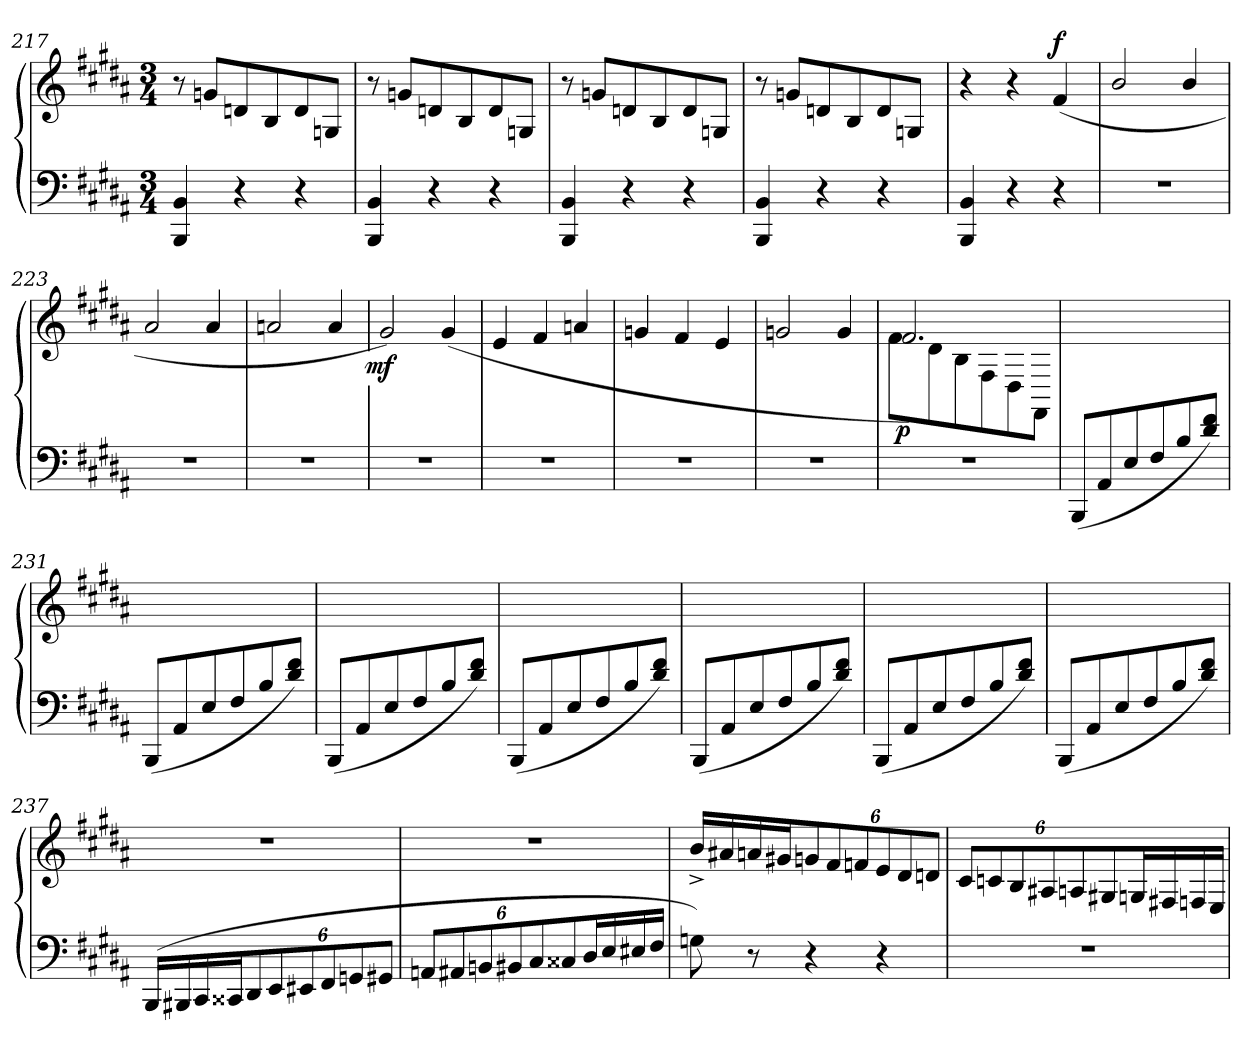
**kern	**kern	**dynam
*part1	*part1	*part1
*staff2	*staff1	*staff1/2
!!LO:LB:g=z
*clefF4	*clefG2	*
*k[f#c#g#d#a#]	*k[f#c#g#d#a#]	*
*B:	*B:	*
*M3/4	*M3/4	*
=217	=217	=217
4BBB/ 4BB/	8r	.
.	8gn/L	.
4r	8dn/	.
.	8B/	.
4r	8d/	.
.	8Gn/J	.
=218	=218	=218
4BBB/ 4BB/	8r	.
.	8gn/L	.
4r	8dn/	.
.	8B/	.
4r	8d/	.
.	8Gn/J	.
=219	=219	=219
4BBB/ 4BB/	8r	.
.	8gn/L	.
4r	8dn/	.
.	8B/	.
4r	8d/	.
.	8Gn/J	.
=220	=220	=220
4BBB/ 4BB/	8r	.
.	8gn/L	.
4r	8dn/	.
.	8B/	.
4r	8d/	.
.	8Gn/J	.
48ryy	48ryy	.
=221	=221	=221
4BBB/ 4BB/	4r	.
4r	4r	.
!	!	!LO:DY:a
4r	(>4f#/	f
=222	=222	=222
2.r	2b/	.
.	4b/	.
=223	=223	=223
2.r	2a#/	.
.	4a#/	.
=224	=224	=224
2.r	2an/	.
.	4a/	.
!!LO:PB:g=z
=225	=225	=225
!	!	!LO:DY:b:cj
2.r	2g#/)	mf
.	(>4g#/	.
=226	=226	=226
2.r	4e/	.
.	4f#/	.
.	4an/	.
=227	=227	=227
2.r	4gn/	.
.	4f#/	.
.	4e/	.
=228	=228	=228
2.r	2gn/	.
.	4g/	.
=229	=229	=229
*	*^	*
!	!	!	!LO:DY:b:cj
2.r	2.f#/)	8f#\L	p
.	.	8d#\	.
.	.	8B\	.
.	.	8F#\	.
.	.	8D#/	.
.	.	8FF#/J	.
*	*v	*v	*
=230	=230	=230
(<8BBB/L	2ryy	.
8AA#/	.	.
8E/	.	.
8F#\	.	.
8B\	4ryy	.
8d#\ 8f#\J)	.	.
=231	=231	=231
(<8BBB/L	2ryy	.
8AA#/	.	.
8E/	.	.
8F#\	.	.
8B\	4ryy	.
8d#\ 8f#\J)	.	.
=232	=232	=232
(<8BBB/L	2ryy	.
8AA#/	.	.
8E/	.	.
8F#\	.	.
8B\	4ryy	.
8d#\ 8f#\J)	.	.
!!LO:LB:g=z
=233	=233	=233
(<8BBB/L	2ryy	.
8AA#/	.	.
8E/	.	.
8F#\	.	.
8B\	4ryy	.
8d#\ 8f#\J)	.	.
=234	=234	=234
(<8BBB/L	2ryy	.
8AA#/	.	.
8E/	.	.
8F#\	.	.
8B\	4ryy	.
8d#\ 8f#\J)	.	.
=235	=235	=235
(<8BBB/L	2ryy	.
8AA#/	.	.
8E/	.	.
8F#\	.	.
8B\	4ryy	.
8d#\ 8f#\J)	.	.
=236	=236	=236
(<8BBB/L	2ryy	.
8AA#/	.	.
8E/	.	.
8F#\	.	.
8B\	4ryy	.
8d#\ 8f#\J)	.	.
=237	=237	=237
(<16BBB/LL	2.r	.
16BBB#X/	.	.
16CC#/	.	.
16CC##/J	.	.
*Xbrackettup	*	*
12DD#/	.	.
12EE/	.	.
12EE#X/	.	.
12FF#/	.	.
12GGn/	.	.
12GG#X/J	.	.
=238	=238	=238
12AAn/L	2.r	.
12AA#X/	.	.
12BBn/	.	.
12BB#X/	.	.
12C#/	.	.
12C##/	.	.
16D#/L	.	.
16E/	.	.
16E#X/	.	.
16F#/JJ	.	.
!!LO:LB:g=z
=239	=239	=239
8Gn\)	16b^>/LL	.
.	16a#X/	.
8r	16an/	.
.	16g#X/J	.
*	*Xbrackettup	*
4r	12gn/	.
.	12f#/	.
.	12fn/	.
4r	12e/	.
.	12d#/	.
.	12dn/J	.
=240	=240	=240
2.r	12c#/L	.
.	12cn/	.
.	12B/	.
.	12A#X/	.
.	12An/	.
.	12G#X/	.
.	16Gn/L	.
.	16F#X/	.
.	16Fn/	.
.	16E/JJ	.
=	=	=
*-	*-	*-
